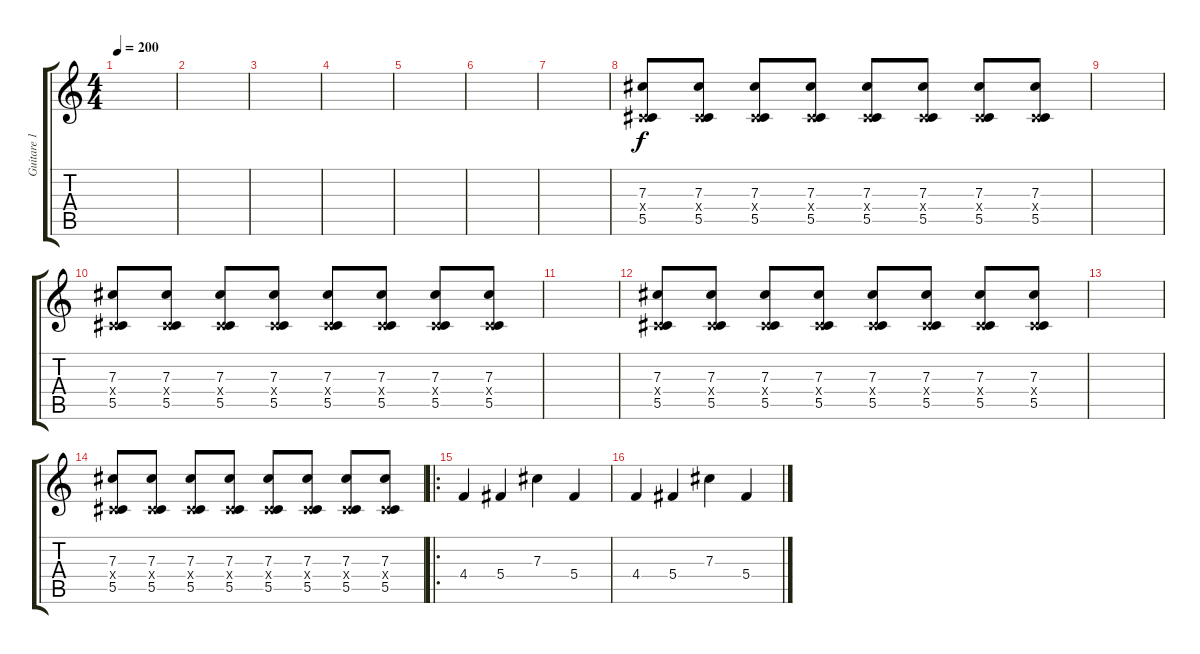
\track ("Guitare 1" "Guitare 1") {instrument electricguitarmuted}
\staff {score tabs}
\tuning (Eb4 Bb3 Gb3 Db3 Ab2 Db2) {hide}
\ts (4 4)
\tempo 200
\clef g2
\ks c
|
|
|
|
|
|
|
(7.3 0.4{x} 5.5).8{instrument distortionguitar} (7.3 0.4{x} 5.5).8 (7.3 0.4{x} 5.5).8 (7.3 0.4{x} 5.5).8 (7.3 0.4{x} 5.5).8 (7.3 0.4{x} 5.5).8 (7.3 0.4{x} 5.5).8 (7.3 0.4{x} 5.5).8 |
|
(7.3 0.4{x} 5.5).8{instrument distortionguitar} (7.3 0.4{x} 5.5).8 (7.3 0.4{x} 5.5).8 (7.3 0.4{x} 5.5).8 (7.3 0.4{x} 5.5).8 (7.3 0.4{x} 5.5).8 (7.3 0.4{x} 5.5).8 (7.3 0.4{x} 5.5).8 |
|
(7.3 0.4{x} 5.5).8{instrument distortionguitar} (7.3 0.4{x} 5.5).8 (7.3 0.4{x} 5.5).8 (7.3 0.4{x} 5.5).8 (7.3 0.4{x} 5.5).8 (7.3 0.4{x} 5.5).8 (7.3 0.4{x} 5.5).8 (7.3 0.4{x} 5.5).8 |
|
(7.3 0.4{x} 5.5).8{instrument distortionguitar} (7.3 0.4{x} 5.5).8 (7.3 0.4{x} 5.5).8 (7.3 0.4{x} 5.5).8 (7.3 0.4{x} 5.5).8 (7.3 0.4{x} 5.5).8 (7.3 0.4{x} 5.5).8 (7.3 0.4{x} 5.5).8 |
\ro
4.4.4{instrument distortionguitar} 5.4.4 7.3.4 5.4.4 |
4.4.4{instrument distortionguitar} 5.4.4 7.3.4 5.4.4
